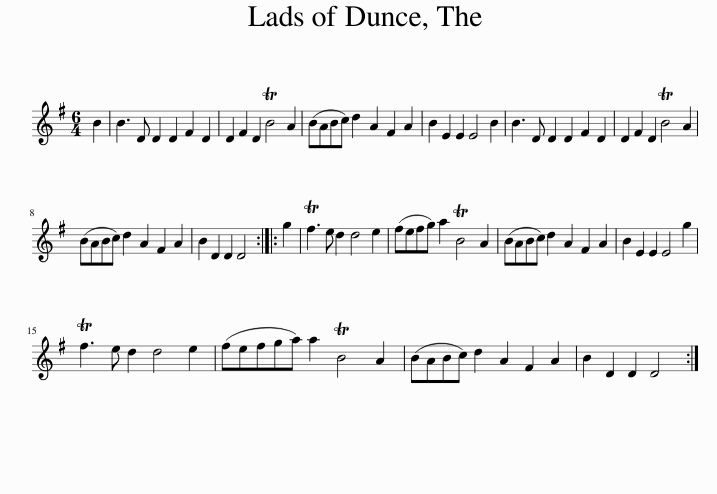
X:1
L:1/8
M:6/4
I:linebreak $
K:G
V:1 treble
V:1
 B2 | B3 D D2 D2 F2 D2 | D2 F2 D2 TB4 A2 | (BABc) d2 A2 F2 A2 | B2 E2 E2 E4 B2 | %5
 B3 D D2 D2 F2 D2 | D2 F2 D2 TB4 A2 |$ (BABc) d2 A2 F2 A2 | B2 D2 D2 D4 :: g2 | %10
 Tf3 e d2 d4 e2 | (fefg) a2 TB4 A2 | (BABc) d2 A2 F2 A2 | B2 E2 E2 E4 g2 |$ Tf3 e d2 d4 e2 | %15
 (fefga) a2 TB4 A2 | (BABc) d2 A2 F2 A2 | B2 D2 D2 D4 :| %18
